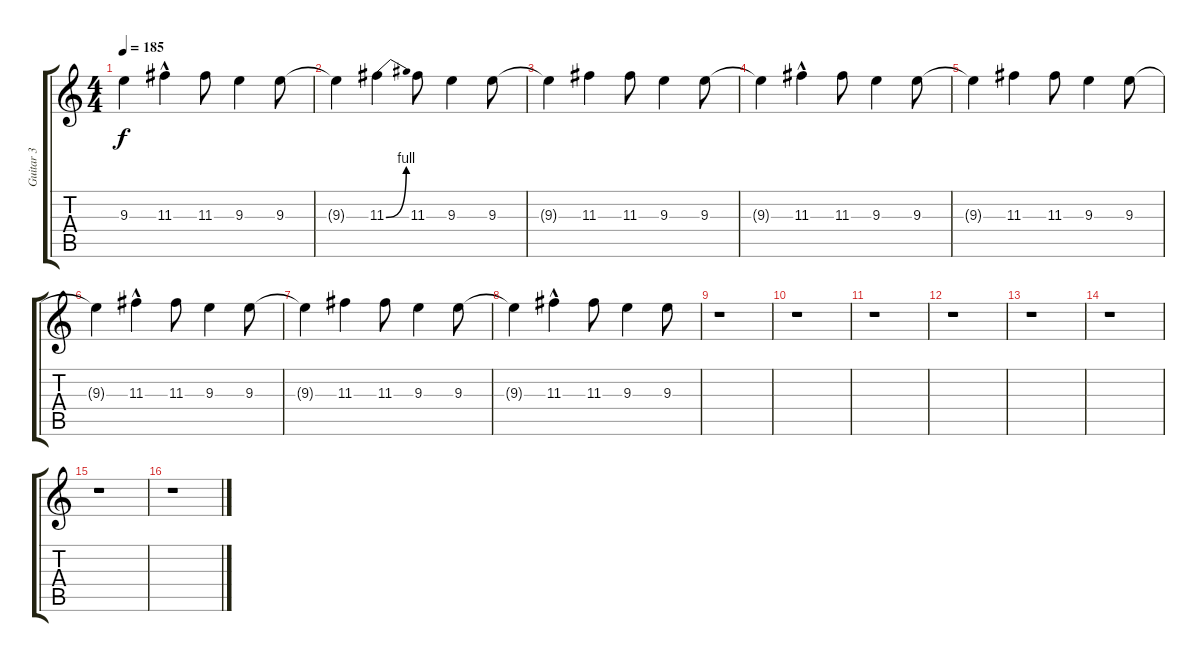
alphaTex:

\track ("Guitar 3" "Guitar 3") {instrument distortionguitar}
\staff {score tabs}
\tuning (E4 B3 G3 D3 A2 E2) {hide}
\ts (4 4)
\tempo 185
\clef g2
\ks c
9.3{t}.4{dy f} 11.3{hac}.4 11.3.8 9.3.4 9.3.8 |
9.3{t}.4 11.3{be (bend 0 0 60 4)}.4 11.3.8 9.3.4 9.3.8 |
9.3{t}.4 11.3.4 11.3.8 9.3.4 9.3.8 |
9.3{t}.4 11.3{hac}.4 11.3.8 9.3.4 9.3.8 |
9.3{t}.4 11.3.4 11.3.8 9.3.4 9.3.8 |
9.3{t}.4 11.3{hac}.4 11.3.8 9.3.4 9.3.8 |
9.3{t}.4 11.3.4 11.3.8 9.3.4 9.3.8 |
9.3{t}.4 11.3{hac}.4 11.3.8 9.3.4 9.3.8 |
r.1 |
r.1 |
r.1 |
r.1 |
r.1 |
r.1 |
r.1 |
r.1
